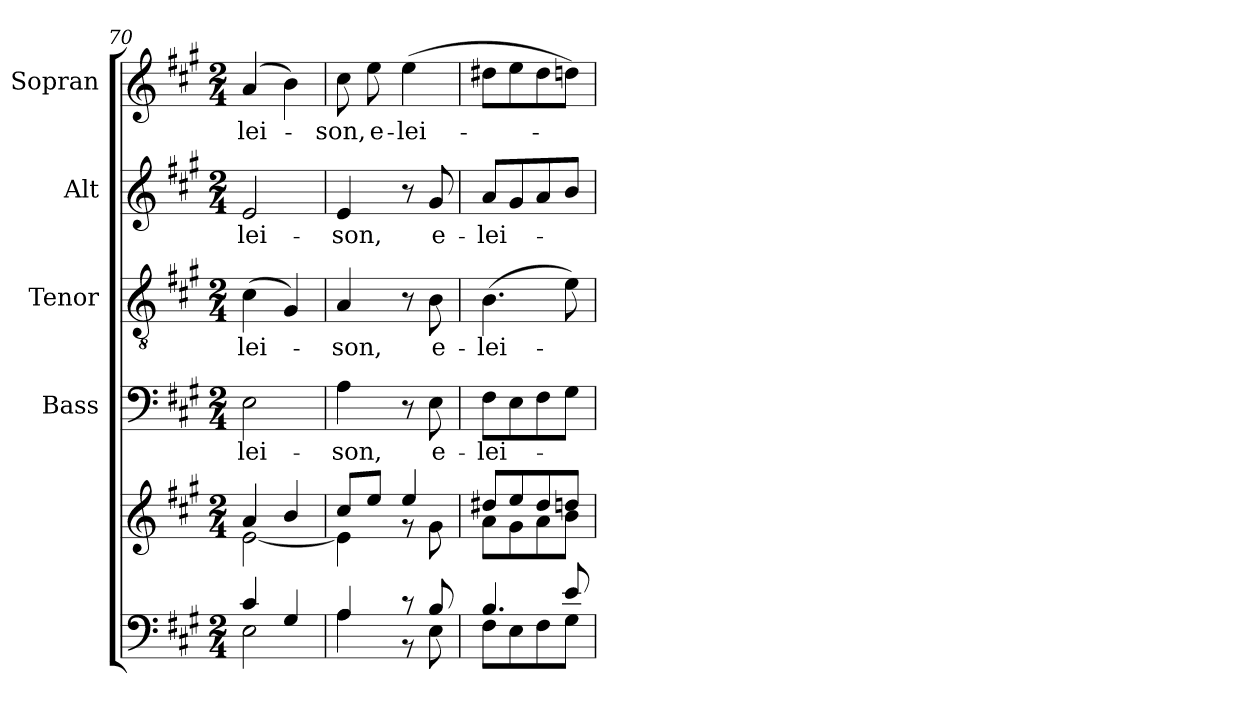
**kern	**kern	**kern	**text	**kern	**text	**kern	**text	**kern	**text
*part5	*part5	*part4	*part4	*part3	*part3	*part2	*part2	*part1	*part1
*staff6	*staff5	*staff4	*staff4	*staff3	*staff3	*staff2	*staff2	*staff1	*staff1
*	*	*I"Bass	*	*I"Tenor	*	*I"Alt	*	*I"Sopran	*
*	*	*I'B.	*	*I'T.	*	*I'A.	*	*I'S.	*
*clefF4	*clefG2	*clefF4	*	*clefGv2	*	*clefG2	*	*clefG2	*
*k[f#c#g#]	*k[f#c#g#]	*k[f#c#g#]	*	*k[f#c#g#]	*	*k[f#c#g#]	*	*k[f#c#g#]	*
*A:	*A:	*A:	*	*A:	*	*A:	*	*A:	*
*M2/4	*M2/4	*M2/4	*	*M2/4	*	*M2/4	*	*M2/4	*
=70	=70	=70	=70	=70	=70	=70	=70	=70	=70
*^	*^	*	*	*	*	*	*	*	*
!	!	!	!	!	!LO:LY:b	!	!LO:LY:b	!	!LO:LY:b	!	!LO:LY:b
4c#/	2E\	4a/	[<2e\	2E\	-lei-	(>4c#\	-lei-	2e/	-lei-	(4a/	-lei-
4G#/	.	4b/	.	.	.	4G#/)	.	.	.	4b\)	.
=71	=71	=71	=71	=71	=71	=71	=71	=71	=71	=71	=71
!	!	!	!	!	!LO:LY:b	!	!LO:LY:b	!	!LO:LY:b	!	!LO:LY:b
4A/	4A\	8cc#/L	4e\]	4A\	-son,	4A/	-son,	4e/	-son,	8cc#\	-son,
!	!	!	!	!	!	!	!	!	!	!	!LO:LY:b
.	.	8ee/J	.	.	.	.	.	.	.	8ee\	e-
!	!	!	!	!	!	!	!	!	!	!	!LO:LY:b
8r	8r	4ee/	8rg	8r	.	8r	.	8r	.	(>4ee\	-lei-
!	!	!	!	!	!LO:LY:b	!	!LO:LY:b	!	!LO:LY:b	!	!
8B/	8E\	.	8g#\	8E\	e-	8B\	e-	8g#/	e-	.	.
=72	=72	=72	=72	=72	=72	=72	=72	=72	=72	=72	=72
!	!	!	!	!	!LO:LY:b	!	!LO:LY:b	!	!LO:LY:b	!	!
4.B/	8F#\L	8dd#X/L	8a\L	8F#\L	-lei-	(>4.B\	-lei-	8a/L	-lei-	8dd#X\L	.
.	8E\	8ee/	8g#\	8E\	.	.	.	8g#/	.	8ee\	.
.	8F#\	8dd#/	8a\	8F#\	.	.	.	8a/	.	8dd#\	.
8e/	8G#\J	8ddn/J	8b\J	8G#\J	.	8e\)	.	8b/J	.	8ddn\J)	.
*v	*v	*	*	*	*	*	*	*	*	*	*
*	*v	*v	*	*	*	*	*	*	*	*
=	=	=	=	=	=	=	=	=	=
*-	*-	*-	*-	*-	*-	*-	*-	*-	*-
